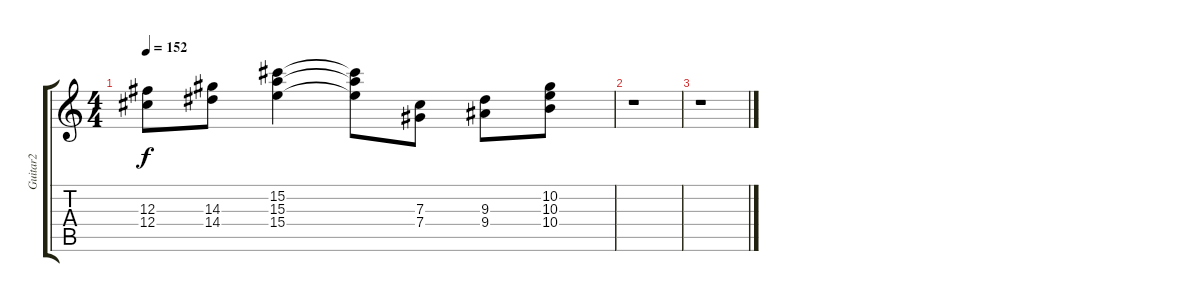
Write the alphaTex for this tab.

\track ("Guitar2" "Guitar2") {instrument distortionguitar}
\staff {score tabs}
\tuning (Eb4 Bb3 Gb3 Db3 Ab2 Eb2) {hide}
\ts (4 4)
\tempo 152
\clef g2
\ks c
(12.3 12.4).8{dy f} (14.3 14.4).8 (15.2 15.3 15.4).4 (15.2{t} 15.3{t} 15.4{t}).8 (7.3 7.4).8 (9.3 9.4).8 (10.2 10.3 10.4).8 |
r.1 |
r.1
